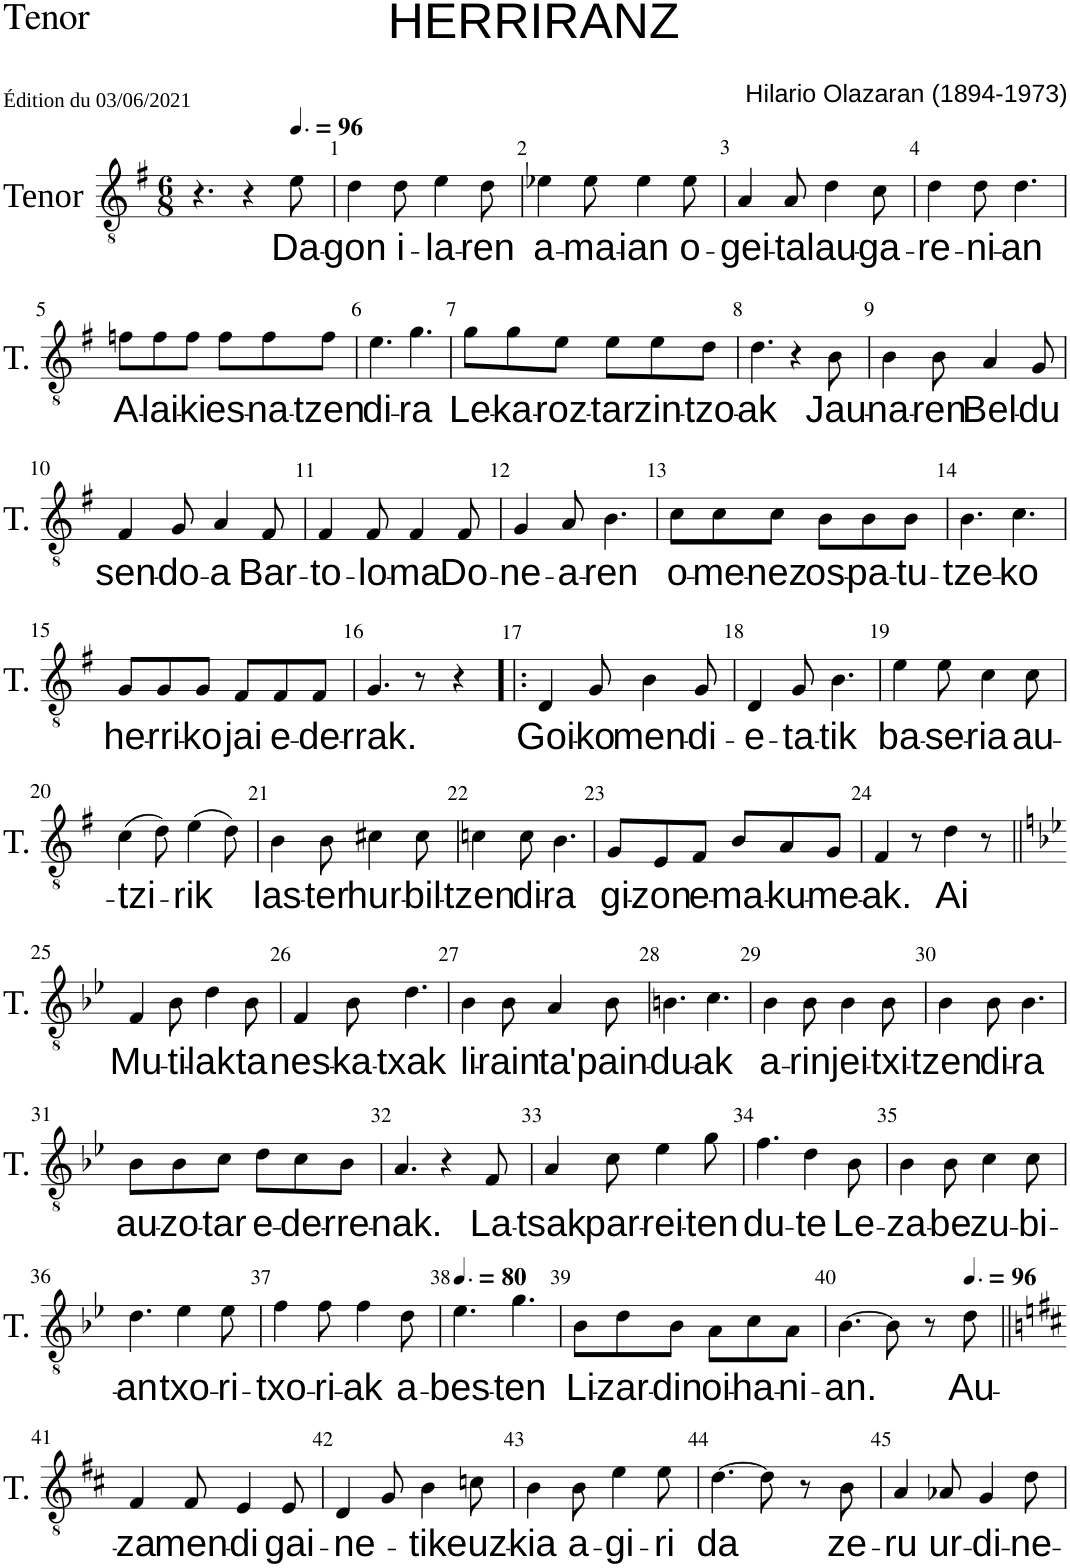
**kern	**text
*part1	*part1
*staff1	*staff1
*I"Tenor	*
*I'T.	*
*clefGv2	*
*k[f#]	*
*M6/8	*
=	=
4.r	.
4r	.
*MM144	*
!	!LO:LY:b
8e\	Da-
=1	=1
!	!LO:LY:b
4d\	-gon
!	!LO:LY:b
8d\	-i-
!	!LO:LY:b
4e\	-la-
!	!LO:LY:b
8d\	-ren
=2	=2
!	!LO:LY:b
4e-X\	a-
!	!LO:LY:b
8e-\	-ma-
!	!LO:LY:b
4e-\	-ian
!	!LO:LY:b
8e-\	o-
=3	=3
!	!LO:LY:b
4A/	-gei-
!	!LO:LY:b
8A/	-ta
!	!LO:LY:b
4d\	lau-
!	!LO:LY:b
8c\	-ga-
=4	=4
!	!LO:LY:b
4d\	-re-
!	!LO:LY:b
8d\	-ni-
!	!LO:LY:b
4.d\	-an
!!LO:LB:g=z
=5	=5
!	!LO:LY:b
8fn\L	A-
!	!LO:LY:b
8f\	-lai-
!	!LO:LY:b
8f\J	-ki
!	!LO:LY:b
8f\L	es-
!	!LO:LY:b
8f\	-na-
!	!LO:LY:b
8f\J	-tzen
=6	=6
!	!LO:LY:b
4.e\	di-
!	!LO:LY:b
4.g\	-ra
=7	=7
!	!LO:LY:b
8g\L	Le-
!	!LO:LY:b
8g\	-ka-
!	!LO:LY:b
8e\J	-roz-
!	!LO:LY:b
8e\L	-tar
!	!LO:LY:b
8e\	zin-
!	!LO:LY:b
8d\J	-tzo-
=8	=8
!	!LO:LY:b
4.d\	-ak
4r	.
!	!LO:LY:b
8B\	Jau-
=9	=9
!	!LO:LY:b
4B\	-na-
!	!LO:LY:b
8B\	-ren
!	!LO:LY:b
4A/	Bel-
!	!LO:LY:b
8G/	-du
!!LO:LB:g=z
=10	=10
!	!LO:LY:b
4F#/	sen-
!	!LO:LY:b
8G/	-do-
!	!LO:LY:b
4A/	-a
!	!LO:LY:b
8F#/	Bar-
=11	=11
!	!LO:LY:b
4F#/	-to-
!	!LO:LY:b
8F#/	-lo-
!	!LO:LY:b
4F#/	-ma
!	!LO:LY:b
8F#/	Do-
=12	=12
!	!LO:LY:b
4G/	-ne-
!	!LO:LY:b
8A/	-a-
!	!LO:LY:b
4.B\	-ren
=13	=13
!	!LO:LY:b
8c\L	o-
!	!LO:LY:b
8c\	-me-
!	!LO:LY:b
8c\J	-nez
!	!LO:LY:b
8B\L	os-
!	!LO:LY:b
8B\	-pa-
!	!LO:LY:b
8B\J	-tu-
=14	=14
!	!LO:LY:b
4.B\	-tze-
!	!LO:LY:b
4.c\	-ko
!!LO:LB:g=z
=15	=15
!	!LO:LY:b
8G/L	he-
!	!LO:LY:b
8G/	-rri-
!	!LO:LY:b
8G/J	-ko
!	!LO:LY:b
8F#/L	jai
!	!LO:LY:b
8F#/	e-
!	!LO:LY:b
8F#/J	-de-
=16	=16
!	!LO:LY:b
4.G/	-rrak.
8r	.
4r	.
=17!|:	=17!|:
!	!LO:LY:b
4D/	Goi-
!	!LO:LY:b
8G/	-ko
!	!LO:LY:b
4B\	men-
!	!LO:LY:b
8G/	-di-
=18	=18
!	!LO:LY:b
4D/	-e-
!	!LO:LY:b
8G/	-ta-
!	!LO:LY:b
4.B\	-tik
=19	=19
!	!LO:LY:b
4e\	ba-
!	!LO:LY:b
8e\	-se-
!	!LO:LY:b
4c\	-ria
!	!LO:LY:b
8c\	au-
!!LO:LB:g=z
=20	=20
!	!LO:LY:b
(4c\	-tzi-
8d\)	.
!	!LO:LY:b
(4e\	-rik
8d\)	.
=21	=21
!	!LO:LY:b
4B\	las-
!	!LO:LY:b
8B\	-ter
!	!LO:LY:b
4c#X\	hur-
!	!LO:LY:b
8c#\	-bil-
=22	=22
!	!LO:LY:b
4cn\	-tzen
!	!LO:LY:b
8c\	di-
!	!LO:LY:b
4.B\	-ra
=23	=23
!	!LO:LY:b
8G/L	gi-
!	!LO:LY:b
8E/	-zon
!	!LO:LY:b
8F#/J	e-
!	!LO:LY:b
8B/L	-ma-
!	!LO:LY:b
8A/	-ku-
!	!LO:LY:b
8G/J	-me-
=24	=24
!	!LO:LY:b
4F#/	-ak.
8r	.
!	!LO:LY:b
4d\	-Ai
8r	.
!!LO:LB:g=z
=25||	=25||
*k[b-e-]	*
!	!LO:LY:b
4F/	Mu-
!	!LO:LY:b
8B-\	-ti-
!	!LO:LY:b
4d\	-lak
!	!LO:LY:b
8B-\	ta
=26	=26
!	!LO:LY:b
4F/	nes-
!	!LO:LY:b
8B-\	-ka-
!	!LO:LY:b
4.d\	-txak
=27	=27
!	!LO:LY:b
4B-\	li-
!	!LO:LY:b
8B-\	-rain
!	!LO:LY:b
4A/	ta
!	!LO:LY:b
8B-\	'pain-
=28	=28
!	!LO:LY:b
4.Bn\	-du-
!	!LO:LY:b
4.c\	-ak
=29	=29
!	!LO:LY:b
4B-\	a-
!	!LO:LY:b
8B-\	-rin
!	!LO:LY:b
4B-\	jei-
!	!LO:LY:b
8B-\	-txi-
=30	=30
!	!LO:LY:b
4B-\	-tzen
!	!LO:LY:b
8B-\	di-
!	!LO:LY:b
4.B-\	-ra
!!LO:LB:g=z
=31	=31
!	!LO:LY:b
8B-\L	au-
!	!LO:LY:b
8B-\	-zo-
!	!LO:LY:b
8c\J	-tar
!	!LO:LY:b
8d\L	e-
!	!LO:LY:b
8c\	-de-
!	!LO:LY:b
8B-\J	-rre-
=32	=32
!	!LO:LY:b
4.A/	-nak.
4r	.
!	!LO:LY:b
8F/	La-
=33	=33
!	!LO:LY:b
4A/	-tsak
!	!LO:LY:b
8c\	par-
!	!LO:LY:b
4e-\	-rei-
!	!LO:LY:b
8g\	-ten
=34	=34
!	!LO:LY:b
4.f\	du-
!	!LO:LY:b
4d\	-te
!	!LO:LY:b
8B-\	Le-
=35	=35
!	!LO:LY:b
4B-\	-za-
!	!LO:LY:b
8B-\	-be
!	!LO:LY:b
4c\	zu-
!	!LO:LY:b
8c\	-bi-
!!LO:LB:g=z
=36	=36
!	!LO:LY:b
4.d\	-an
!	!LO:LY:b
4e-\	txo-
!	!LO:LY:b
8e-\	-ri-
=37	=37
!	!LO:LY:b
4f\	txo-
!	!LO:LY:b
8f\	-ri-
!	!LO:LY:b
4f\	-ak
!	!LO:LY:b
8d\	a-
=38	=38
*MM120	*
!	!LO:LY:b
4.e-\	-bes-
!	!LO:LY:b
4.g\	-ten
=39	=39
!	!LO:LY:b
8B-\L	Li-
!	!LO:LY:b
8d\	-zar-
!	!LO:LY:b
8B-\J	-din
!	!LO:LY:b
8A\L	oi-
!	!LO:LY:b
8c\	-ha-
!	!LO:LY:b
8A\J	-ni-
=40	=40
!	!LO:LY:b
[4.B-\	-an.
8B-\]	.
8r	.
*MM144	*
!	!LO:LY:b
8d\	Au-
!!LO:LB:g=z
=41||	=41||
*k[f#c#]	*
!	!LO:LY:b
4F#/	-za
!	!LO:LY:b
8F#/	men-
!	!LO:LY:b
4E/	-di
!	!LO:LY:b
8E/	-gai-
=42	=42
!	!LO:LY:b
4D/	-ne-
8G/	.
!	!LO:LY:b
4B\	-tik
!	!LO:LY:b
8cn\	euz-
=43	=43
!	!LO:LY:b
4B\	-kia
!	!LO:LY:b
8B\	a-
!	!LO:LY:b
4e\	-gi-
!	!LO:LY:b
8e\	-ri
=44	=44
!	!LO:LY:b
[4.d\	da
8d\]	.
8r	.
!	!LO:LY:b
8B\	ze-
=45	=45
!	!LO:LY:b
4A/	-ru
!	!LO:LY:b
8A-X/	ur-
!	!LO:LY:b
4G/	-di-
!	!LO:LY:b
8d\	-ne-
=	=
*-	*-
